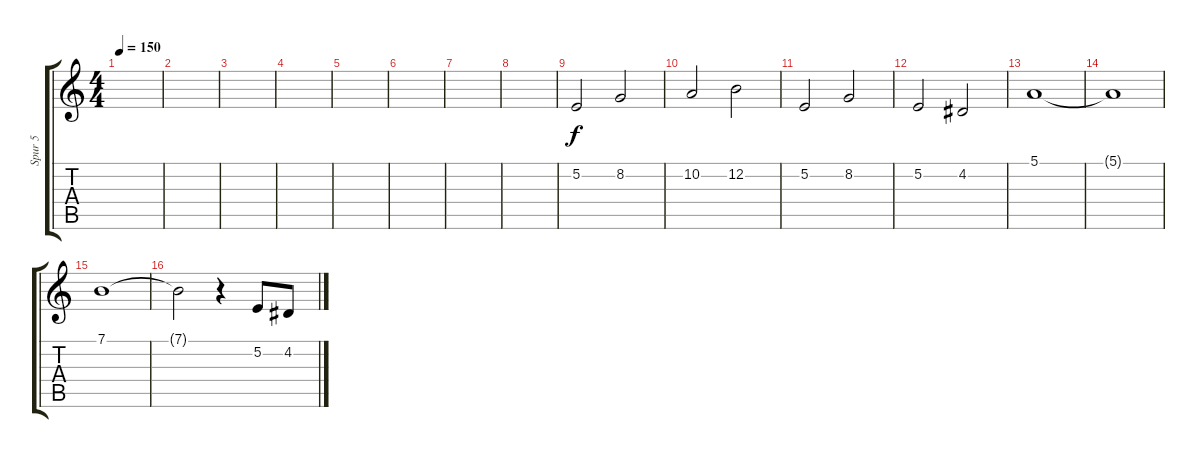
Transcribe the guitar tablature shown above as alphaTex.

\track ("Spur 5" "Spur 5") {instrument flute}
\staff {score tabs}
\tuning (E4 B3 G3 D3 A2 E2) {hide}
\ts (4 4)
\tempo 150
\clef g2
\ks c
|
|
|
|
|
|
|
|
5.2.2 8.2.2 |
10.2.2 12.2.2 |
5.2.2 8.2.2 |
5.2.2 4.2.2 |
5.1.1 |
5.1{t}.1 |
7.1.1 |
7.1{t}.2 r.4 5.2.8 4.2.8
